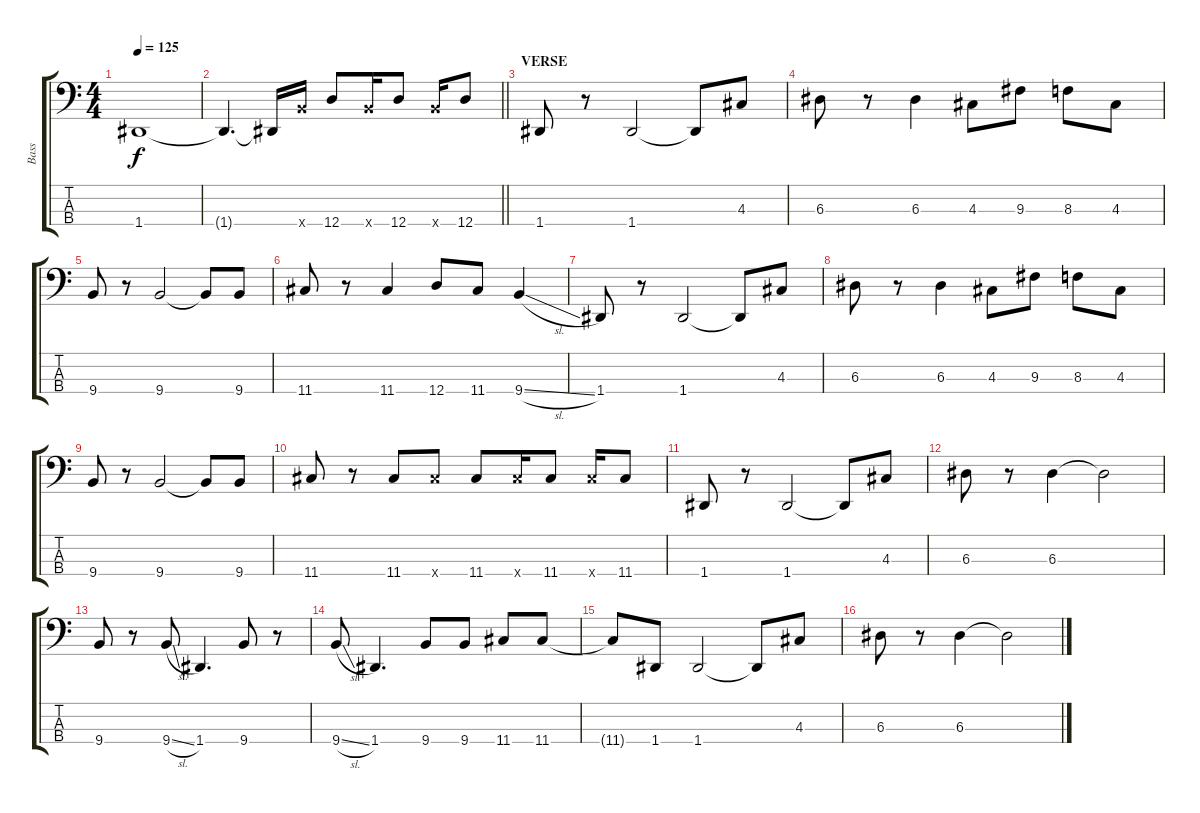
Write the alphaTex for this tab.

\track ("Bass" "Bass") {instrument electricbassfinger}
\staff {score tabs}
\tuning (G2 D2 A1 D1) {hide}
\ts (4 4)
\tempo 125
\clef f4
\ks c
1.4.1{dy f} |
\barLineRight lightlight
1.4{t}.4{d} 1.4{t}.16 9.4{x}.16 12.4.8 9.4{x}.16 12.4.8 9.4{x}.16 12.4.8 |
\section ("" "VERSE")
1.4.8 r.8 1.4.2 1.4{t}.8 4.3.8 |
6.3.8 r.8 6.3.4 4.3.8 9.3.8 8.3.8 4.3.8 |
9.4.8 r.8 9.4.2 9.4{t}.8 9.4.8 |
11.4.8 r.8 11.4.4 12.4.8 11.4.8 9.4{sl}.4 |
1.4.8 r.8 1.4.2 1.4{t}.8 4.3.8 |
6.3.8 r.8 6.3.4 4.3.8 9.3.8 8.3.8 4.3.8 |
9.4.8 r.8 9.4.2 9.4{t}.8 9.4.8 |
11.4.8 r.8 11.4.8 11.4{x}.8 11.4.8 11.4{x}.16 11.4.8 11.4{x}.16 11.4.8 |
1.4.8 r.8 1.4.2 1.4{t}.8 4.3.8 |
6.3.8 r.8 6.3.4 6.3{t}.2 |
9.4.8 r.8 9.4{sl}.8 1.4.4{d} 9.4.8 r.8 |
9.4{sl}.8 1.4.4{d} 9.4.8 9.4.8 11.4.8 11.4.8 |
11.4{t}.8 1.4.8 1.4.2 1.4{t}.8 4.3.8 |
6.3.8 r.8 6.3.4 6.3{t}.2
